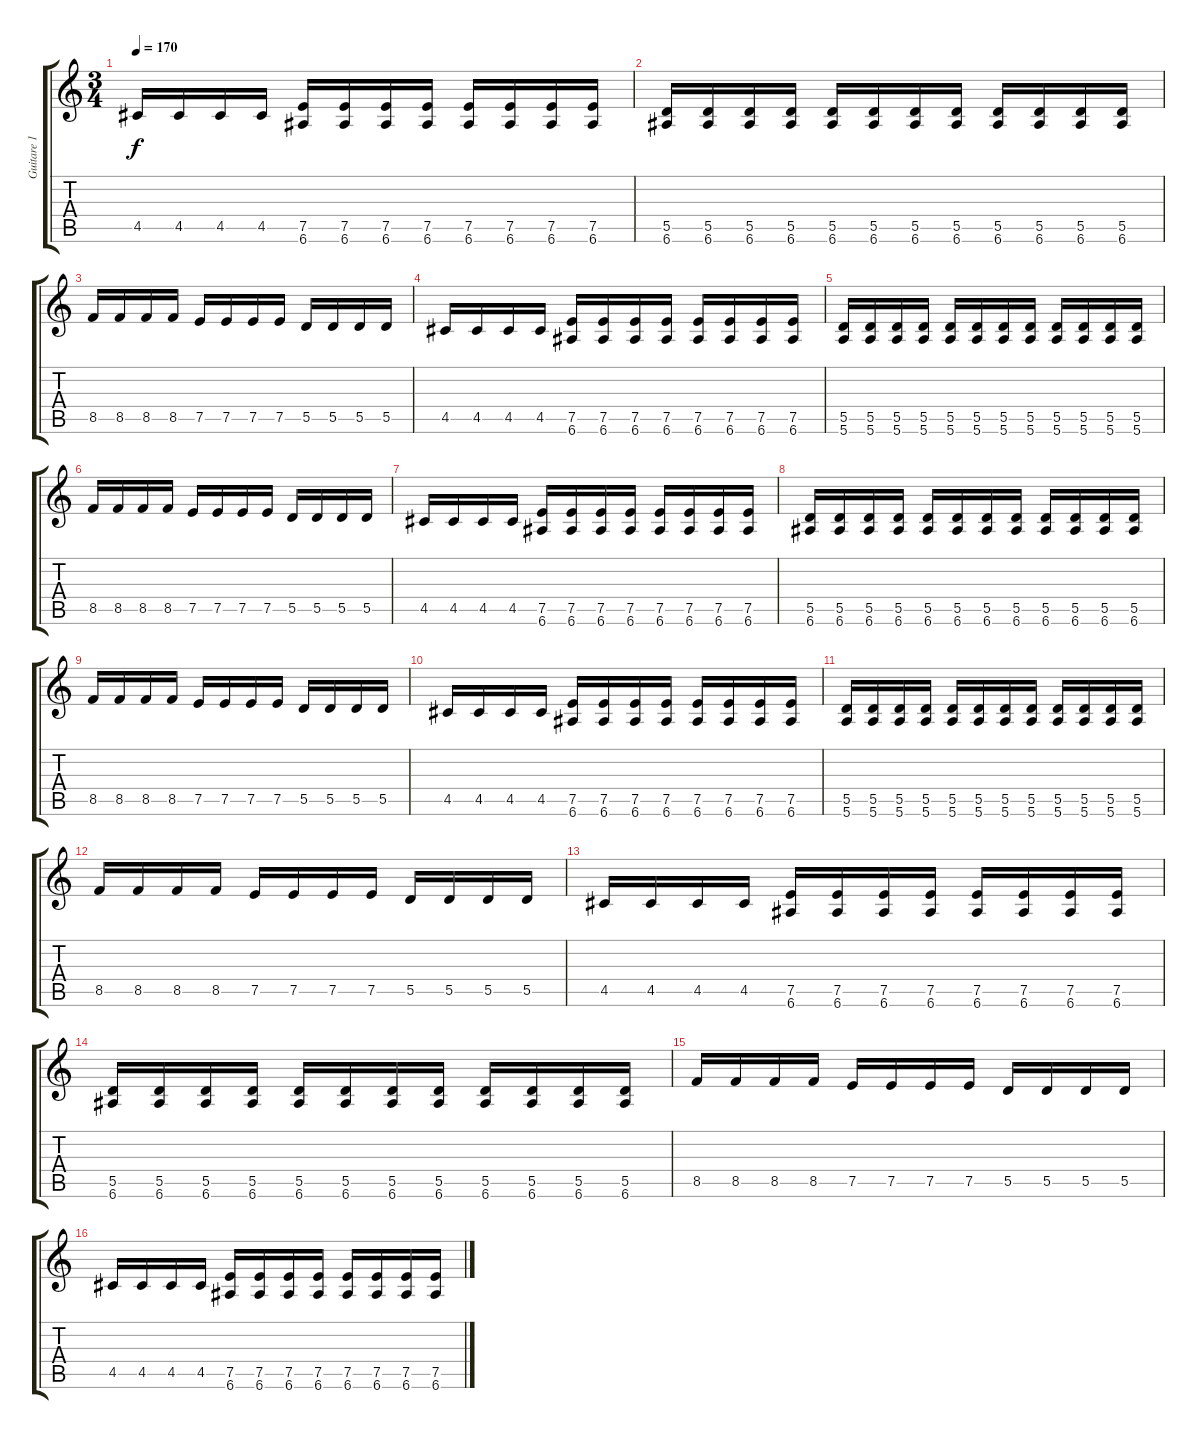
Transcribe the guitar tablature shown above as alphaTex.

\track ("Guitare 1" "Guitare 1") {instrument distortionguitar}
\staff {score tabs}
\tuning (E4 B3 G3 D3 A2 E2) {hide}
\ts (3 4)
\tempo 170
\clef g2
\ks c
4.5.16{dy f} 4.5.16 4.5.16 4.5.16 (7.5 6.6).16 (7.5 6.6).16 (7.5 6.6).16 (7.5 6.6).16 (7.5 6.6).16 (7.5 6.6).16 (7.5 6.6).16 (7.5 6.6).16 |
(5.5 6.6).16 (5.5 6.6).16 (5.5 6.6).16 (5.5 6.6).16 (5.5 6.6).16 (5.5 6.6).16 (5.5 6.6).16 (5.5 6.6).16 (5.5 6.6).16 (5.5 6.6).16 (5.5 6.6).16 (5.5 6.6).16 |
8.5.16 8.5.16 8.5.16 8.5.16 7.5.16 7.5.16 7.5.16 7.5.16 5.5.16 5.5.16 5.5.16 5.5.16 |
4.5.16 4.5.16 4.5.16 4.5.16 (7.5 6.6).16 (7.5 6.6).16 (7.5 6.6).16 (7.5 6.6).16 (7.5 6.6).16 (7.5 6.6).16 (7.5 6.6).16 (7.5 6.6).16 |
(5.5 5.6).16 (5.5 5.6).16 (5.5 5.6).16 (5.5 5.6).16 (5.5 5.6).16 (5.5 5.6).16 (5.5 5.6).16 (5.5 5.6).16 (5.5 5.6).16 (5.5 5.6).16 (5.5 5.6).16 (5.5 5.6).16 |
8.5.16 8.5.16 8.5.16 8.5.16 7.5.16 7.5.16 7.5.16 7.5.16 5.5.16 5.5.16 5.5.16 5.5.16 |
4.5.16 4.5.16 4.5.16 4.5.16 (7.5 6.6).16 (7.5 6.6).16 (7.5 6.6).16 (7.5 6.6).16 (7.5 6.6).16 (7.5 6.6).16 (7.5 6.6).16 (7.5 6.6).16 |
(5.5 6.6).16 (5.5 6.6).16 (5.5 6.6).16 (5.5 6.6).16 (5.5 6.6).16 (5.5 6.6).16 (5.5 6.6).16 (5.5 6.6).16 (5.5 6.6).16 (5.5 6.6).16 (5.5 6.6).16 (5.5 6.6).16 |
8.5.16 8.5.16 8.5.16 8.5.16 7.5.16 7.5.16 7.5.16 7.5.16 5.5.16 5.5.16 5.5.16 5.5.16 |
4.5.16 4.5.16 4.5.16 4.5.16 (7.5 6.6).16 (7.5 6.6).16 (7.5 6.6).16 (7.5 6.6).16 (7.5 6.6).16 (7.5 6.6).16 (7.5 6.6).16 (7.5 6.6).16 |
(5.5 5.6).16 (5.5 5.6).16 (5.5 5.6).16 (5.5 5.6).16 (5.5 5.6).16 (5.5 5.6).16 (5.5 5.6).16 (5.5 5.6).16 (5.5 5.6).16 (5.5 5.6).16 (5.5 5.6).16 (5.5 5.6).16 |
8.5.16 8.5.16 8.5.16 8.5.16 7.5.16 7.5.16 7.5.16 7.5.16 5.5.16 5.5.16 5.5.16 5.5.16 |
4.5.16 4.5.16 4.5.16 4.5.16 (7.5 6.6).16 (7.5 6.6).16 (7.5 6.6).16 (7.5 6.6).16 (7.5 6.6).16 (7.5 6.6).16 (7.5 6.6).16 (7.5 6.6).16 |
(5.5 6.6).16 (5.5 6.6).16 (5.5 6.6).16 (5.5 6.6).16 (5.5 6.6).16 (5.5 6.6).16 (5.5 6.6).16 (5.5 6.6).16 (5.5 6.6).16 (5.5 6.6).16 (5.5 6.6).16 (5.5 6.6).16 |
8.5.16 8.5.16 8.5.16 8.5.16 7.5.16 7.5.16 7.5.16 7.5.16 5.5.16 5.5.16 5.5.16 5.5.16 |
4.5.16 4.5.16 4.5.16 4.5.16 (7.5 6.6).16 (7.5 6.6).16 (7.5 6.6).16 (7.5 6.6).16 (7.5 6.6).16 (7.5 6.6).16 (7.5 6.6).16 (7.5 6.6).16
